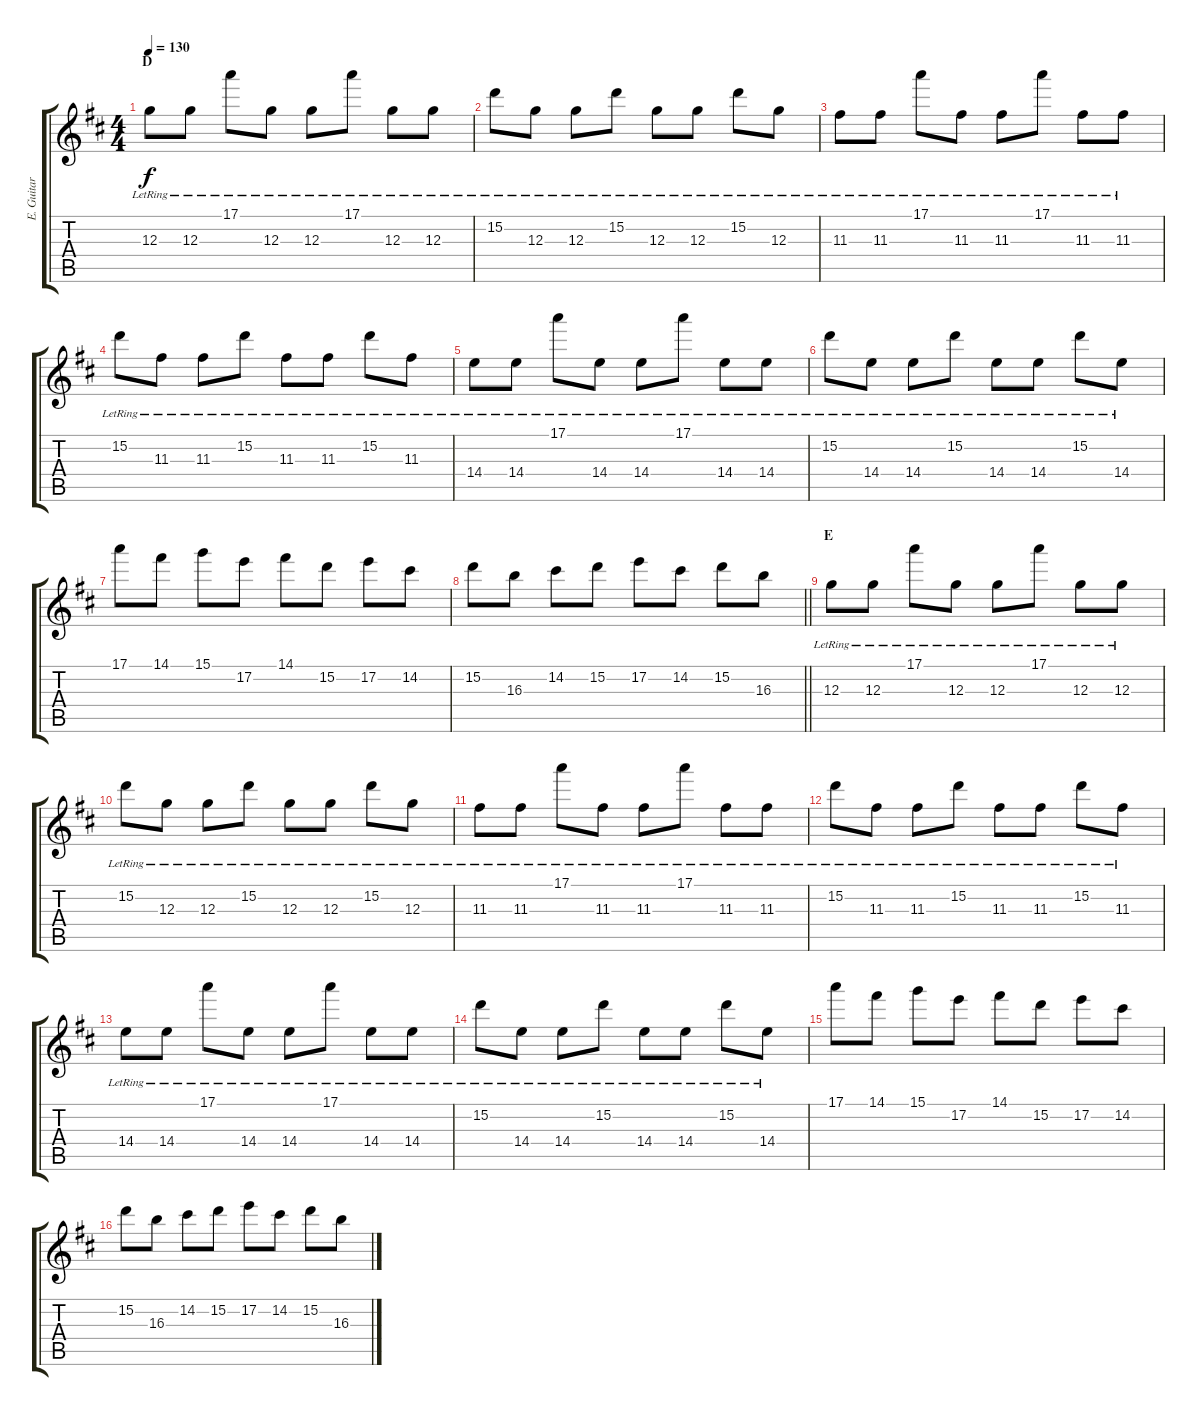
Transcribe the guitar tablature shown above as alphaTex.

\track ("E. Guitar I" "E. Guitar ") {instrument electricguitarclean}
\staff {score tabs}
\tuning (E4 B3 G3 D3 A2 E2) {hide}
\ts (4 4)
\section ("" "D")
\tempo 130
\clef g2
\ks d
12.3{lr}.8{dy f} 12.3{lr}.8 17.1{lr}.8 12.3{lr}.8 12.3{lr}.8 17.1{lr}.8 12.3{lr}.8 12.3{lr}.8 |
15.2{lr}.8 12.3{lr}.8 12.3{lr}.8 15.2{lr}.8 12.3{lr}.8 12.3{lr}.8 15.2{lr}.8 12.3{lr}.8 |
11.3{lr}.8 11.3{lr}.8 17.1{lr}.8 11.3{lr}.8 11.3{lr}.8 17.1{lr}.8 11.3{lr}.8 11.3{lr}.8 |
15.2{lr}.8 11.3{lr}.8 11.3{lr}.8 15.2{lr}.8 11.3{lr}.8 11.3{lr}.8 15.2{lr}.8 11.3{lr}.8 |
14.4{lr}.8 14.4{lr}.8 17.1{lr}.8 14.4{lr}.8 14.4{lr}.8 17.1{lr}.8 14.4{lr}.8 14.4{lr}.8 |
15.2{lr}.8 14.4{lr}.8 14.4{lr}.8 15.2{lr}.8 14.4{lr}.8 14.4{lr}.8 15.2{lr}.8 14.4{lr}.8 |
17.1.8 14.1.8 15.1.8 17.2.8 14.1.8 15.2.8 17.2.8 14.2.8 |
\barLineRight lightlight
15.2.8 16.3.8 14.2.8 15.2.8 17.2.8 14.2.8 15.2.8 16.3.8 |
\section ("" "E")
12.3{lr}.8 12.3{lr}.8 17.1{lr}.8 12.3{lr}.8 12.3{lr}.8 17.1{lr}.8 12.3{lr}.8 12.3{lr}.8 |
15.2{lr}.8 12.3{lr}.8 12.3{lr}.8 15.2{lr}.8 12.3{lr}.8 12.3{lr}.8 15.2{lr}.8 12.3{lr}.8 |
11.3{lr}.8 11.3{lr}.8 17.1{lr}.8 11.3{lr}.8 11.3{lr}.8 17.1{lr}.8 11.3{lr}.8 11.3{lr}.8 |
15.2{lr}.8 11.3{lr}.8 11.3{lr}.8 15.2{lr}.8 11.3{lr}.8 11.3{lr}.8 15.2{lr}.8 11.3{lr}.8 |
14.4{lr}.8 14.4{lr}.8 17.1{lr}.8 14.4{lr}.8 14.4{lr}.8 17.1{lr}.8 14.4{lr}.8 14.4{lr}.8 |
15.2{lr}.8 14.4{lr}.8 14.4{lr}.8 15.2{lr}.8 14.4{lr}.8 14.4{lr}.8 15.2{lr}.8 14.4{lr}.8 |
17.1.8 14.1.8 15.1.8 17.2.8 14.1.8 15.2.8 17.2.8 14.2.8 |
15.2.8 16.3.8 14.2.8 15.2.8 17.2.8 14.2.8 15.2.8 16.3.8
